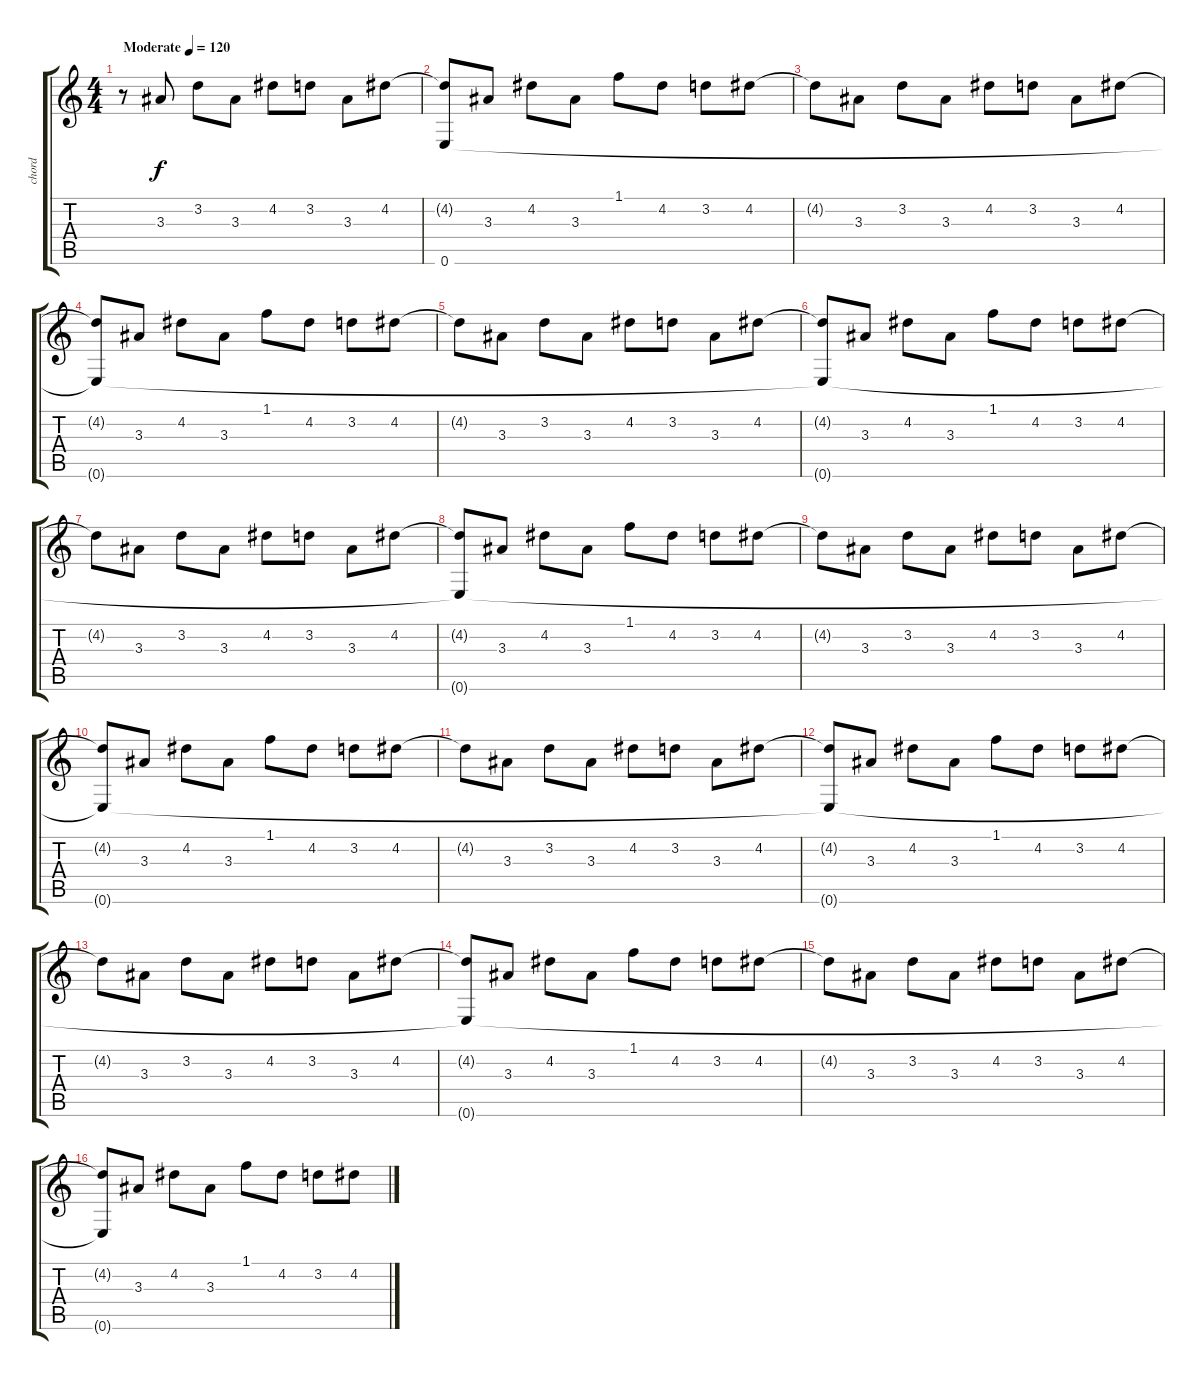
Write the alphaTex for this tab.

\track ("chord" "chord") {instrument electricguitarclean}
\staff {score tabs}
\tuning (E4 B3 G3 D3 A2 E2) {hide}
\ts (4 4)
\tempo (120 "Moderate")
\clef g2
\ks c
r.8{dy f instrument electricguitarclean} 3.3.8 3.2.8 3.3.8 4.2.8 3.2.8 3.3.8 4.2.8 |
(4.2{t} 0.6).8 3.3.8 4.2.8 3.3.8 1.1.8 4.2.8 3.2.8 4.2.8 |
4.2{t}.8 3.3.8 3.2.8 3.3.8 4.2.8 3.2.8 3.3.8 4.2.8 |
(4.2{t} 0.6{t}).8 3.3.8 4.2.8 3.3.8 1.1.8 4.2.8 3.2.8 4.2.8 |
4.2{t}.8 3.3.8 3.2.8 3.3.8 4.2.8 3.2.8 3.3.8 4.2.8 |
(4.2{t} 0.6{t}).8 3.3.8 4.2.8 3.3.8 1.1.8 4.2.8 3.2.8 4.2.8 |
4.2{t}.8 3.3.8 3.2.8 3.3.8 4.2.8 3.2.8 3.3.8 4.2.8 |
(4.2{t} 0.6{t}).8 3.3.8 4.2.8 3.3.8 1.1.8 4.2.8 3.2.8 4.2.8 |
4.2{t}.8 3.3.8 3.2.8 3.3.8 4.2.8 3.2.8 3.3.8 4.2.8 |
(4.2{t} 0.6{t}).8 3.3.8 4.2.8 3.3.8 1.1.8 4.2.8 3.2.8 4.2.8 |
4.2{t}.8 3.3.8 3.2.8 3.3.8 4.2.8 3.2.8 3.3.8 4.2.8 |
(4.2{t} 0.6{t}).8 3.3.8 4.2.8 3.3.8 1.1.8 4.2.8 3.2.8 4.2.8 |
4.2{t}.8 3.3.8 3.2.8 3.3.8 4.2.8 3.2.8 3.3.8 4.2.8 |
(4.2{t} 0.6{t}).8 3.3.8 4.2.8 3.3.8 1.1.8 4.2.8 3.2.8 4.2.8 |
4.2{t}.8 3.3.8 3.2.8 3.3.8 4.2.8 3.2.8 3.3.8 4.2.8 |
(4.2{t} 0.6{t}).8 3.3.8 4.2.8 3.3.8 1.1.8 4.2.8 3.2.8 4.2.8
